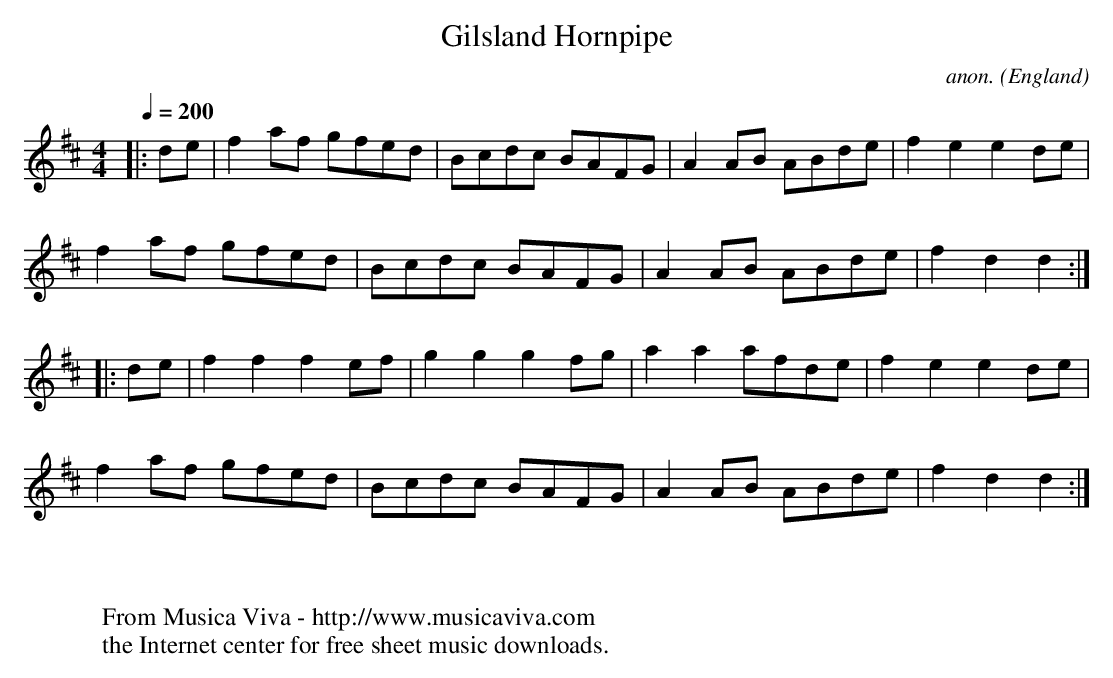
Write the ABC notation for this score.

X:1
T:Gilsland Hornpipe
C:anon.
O:England
M:4/4
L:1/8
Q:1/4=200
K:D
|:de|f2 af gfed|Bcdc BAFG|A2AB ABde|f2e2e2de|
f2af gfed|Bcdc BAFG|A2AB ABde|f2d2d2:|
|:de|f2f2 f2 ef|g2g2 g2 fg|a2a2 afde|f2e2e2de|
f2af gfed|Bcdc BAFG|A2AB ABde|f2d2d2:|
W:
W:
W:  From Musica Viva - http://www.musicaviva.com
W:  the Internet center for free sheet music downloads.
